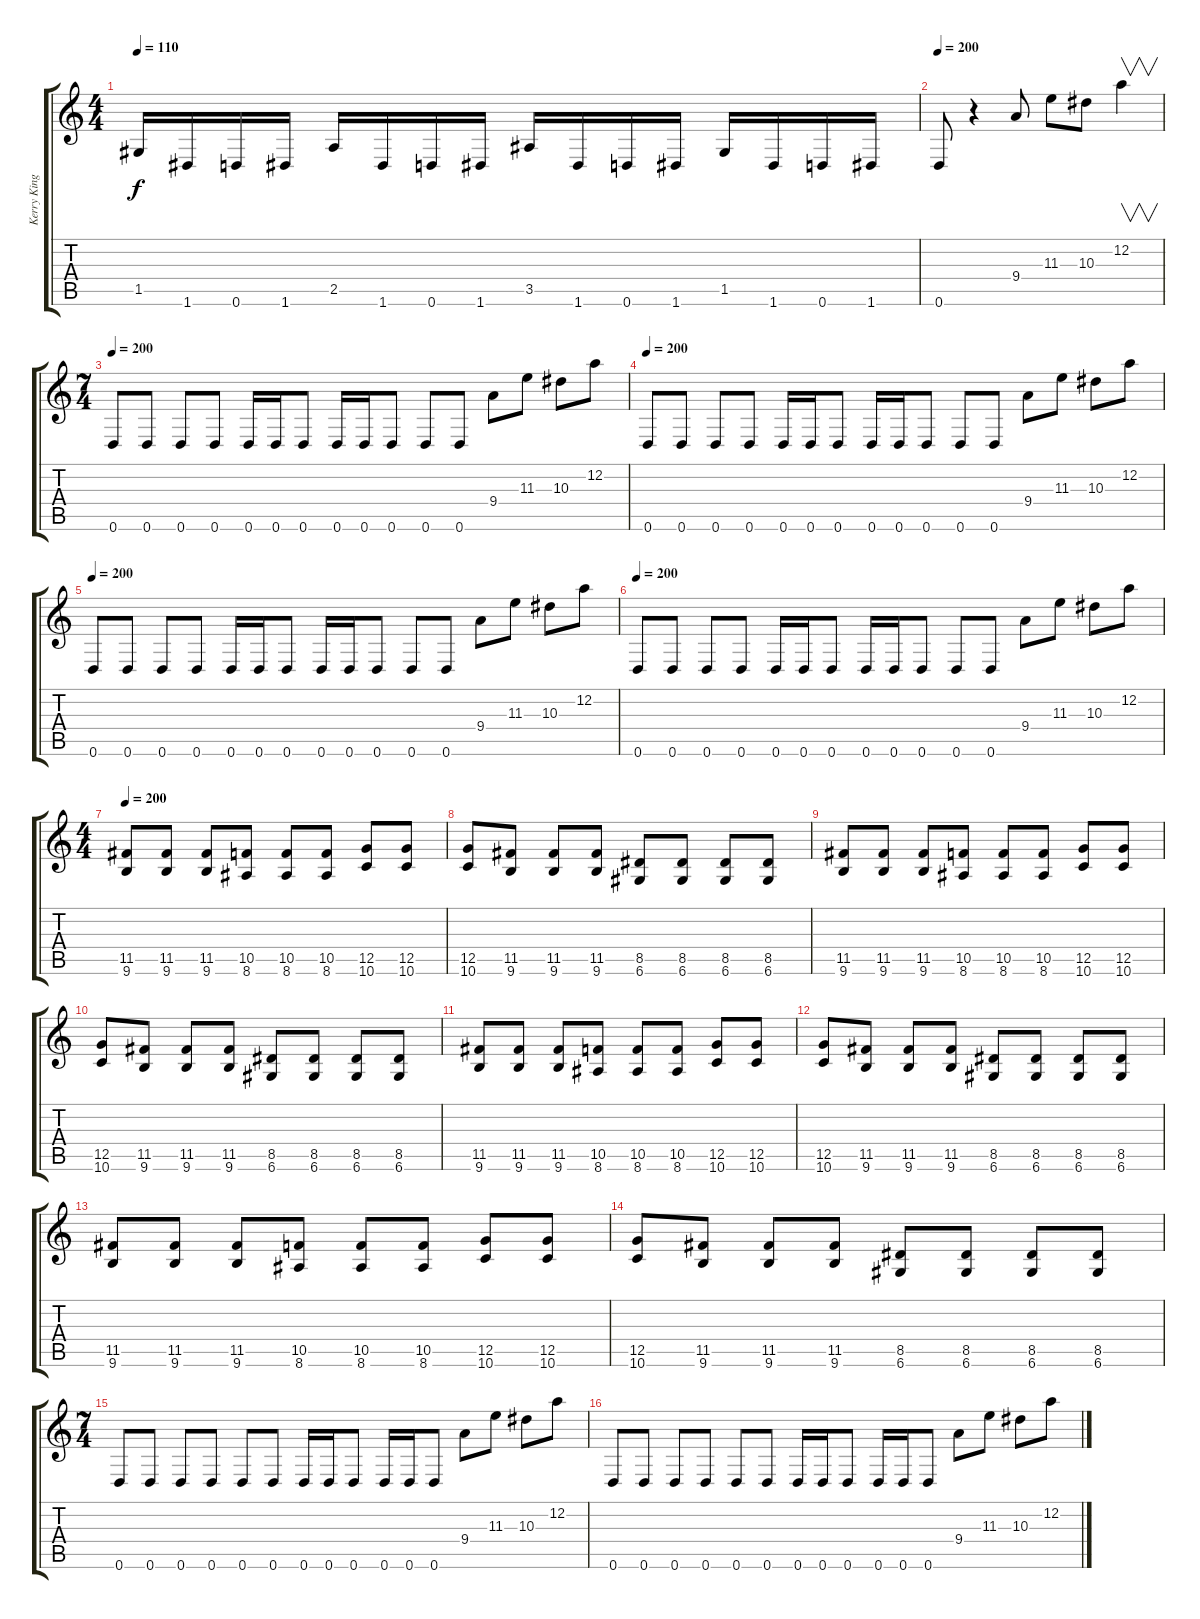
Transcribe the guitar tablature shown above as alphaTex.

\track ("Kerry King" "Kerry King") {instrument overdrivenguitar}
\staff {score tabs}
\tuning (D4 A3 F3 C3 G2 D2) {hide}
\ts (4 4)
\tempo 110
\clef g2
\ks c
1.5.16{dy f} 1.6.16 0.6.16 1.6.16 2.5.16 1.6.16 0.6.16 1.6.16 3.5.16 1.6.16 0.6.16 1.6.16 1.5.16 1.6.16 0.6.16 1.6.16 |
\tempo 200
0.6.8 r.4 9.4.8 11.3.8 10.3.8 12.2.4{v} |
\ts (7 4)
\tempo 200
0.6.8 0.6.8 0.6.8 0.6.8 0.6.16 0.6.16 0.6.8 0.6.16 0.6.16 0.6.8 0.6.8 0.6.8 9.4.8 11.3.8 10.3.8 12.2.8 |
\tempo 200
0.6.8 0.6.8 0.6.8 0.6.8 0.6.16 0.6.16 0.6.8 0.6.16 0.6.16 0.6.8 0.6.8 0.6.8 9.4.8 11.3.8 10.3.8 12.2.8 |
\tempo 200
0.6.8 0.6.8 0.6.8 0.6.8 0.6.16 0.6.16 0.6.8 0.6.16 0.6.16 0.6.8 0.6.8 0.6.8 9.4.8 11.3.8 10.3.8 12.2.8 |
\tempo 200
0.6.8 0.6.8 0.6.8 0.6.8 0.6.16 0.6.16 0.6.8 0.6.16 0.6.16 0.6.8 0.6.8 0.6.8 9.4.8 11.3.8 10.3.8 12.2.8 |
\ts (4 4)
\tempo 200
(11.5 9.6).8 (11.5 9.6).8 (11.5 9.6).8 (10.5 8.6).8 (10.5 8.6).8 (10.5 8.6).8 (12.5 10.6).8 (12.5 10.6).8 |
(12.5 10.6).8 (11.5 9.6).8 (11.5 9.6).8 (11.5 9.6).8 (8.5 6.6).8 (8.5 6.6).8 (8.5 6.6).8 (8.5 6.6).8 |
(11.5 9.6).8 (11.5 9.6).8 (11.5 9.6).8 (10.5 8.6).8 (10.5 8.6).8 (10.5 8.6).8 (12.5 10.6).8 (12.5 10.6).8 |
(12.5 10.6).8 (11.5 9.6).8 (11.5 9.6).8 (11.5 9.6).8 (8.5 6.6).8 (8.5 6.6).8 (8.5 6.6).8 (8.5 6.6).8 |
(11.5 9.6).8 (11.5 9.6).8 (11.5 9.6).8 (10.5 8.6).8 (10.5 8.6).8 (10.5 8.6).8 (12.5 10.6).8 (12.5 10.6).8 |
(12.5 10.6).8 (11.5 9.6).8 (11.5 9.6).8 (11.5 9.6).8 (8.5 6.6).8 (8.5 6.6).8 (8.5 6.6).8 (8.5 6.6).8 |
(11.5 9.6).8 (11.5 9.6).8 (11.5 9.6).8 (10.5 8.6).8 (10.5 8.6).8 (10.5 8.6).8 (12.5 10.6).8 (12.5 10.6).8 |
(12.5 10.6).8 (11.5 9.6).8 (11.5 9.6).8 (11.5 9.6).8 (8.5 6.6).8 (8.5 6.6).8 (8.5 6.6).8 (8.5 6.6).8 |
\ts (7 4)
0.6.8 0.6.8 0.6.8 0.6.8 0.6.8 0.6.8 0.6.16 0.6.16 0.6.8 0.6.16 0.6.16 0.6.8 9.4.8 11.3.8 10.3.8 12.2.8 |
0.6.8 0.6.8 0.6.8 0.6.8 0.6.8 0.6.8 0.6.16 0.6.16 0.6.8 0.6.16 0.6.16 0.6.8 9.4.8 11.3.8 10.3.8 12.2.8
